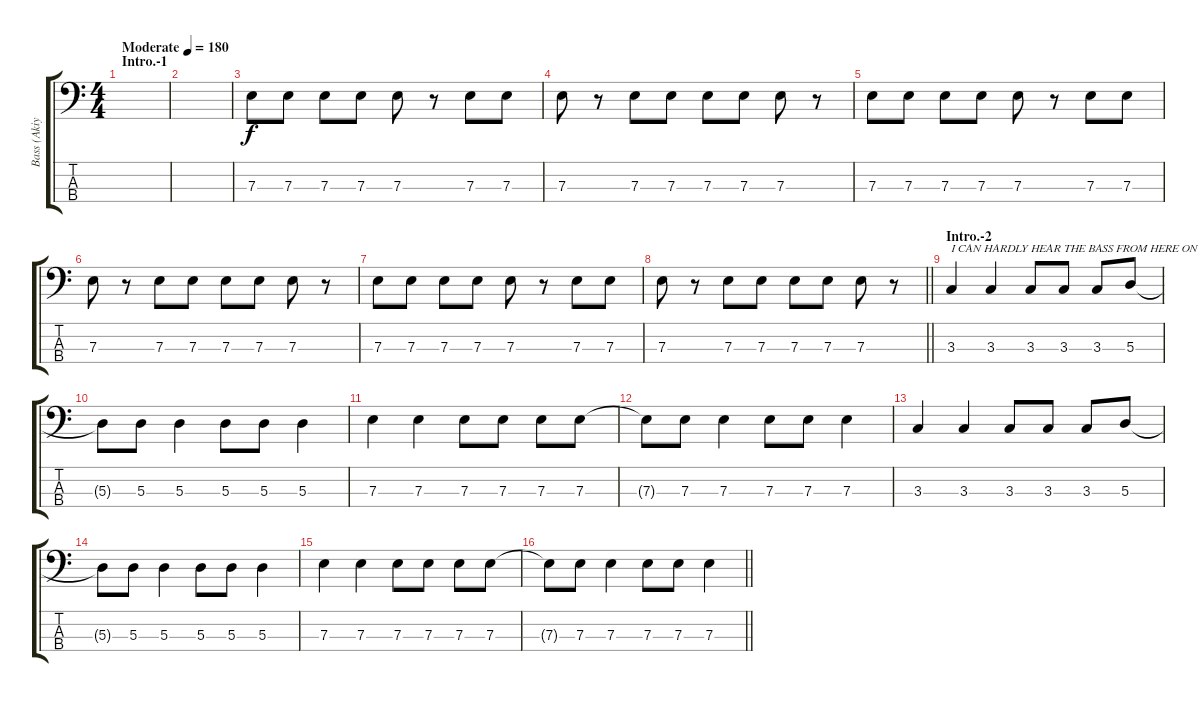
\track ("Bass (Akiyama Mio)" "Bass (Akiy") {instrument electricbassfinger}
\staff {score tabs}
\tuning (G2 D2 A1 E1) {hide}
\ts (4 4)
\section ("" "Intro.-1")
\tempo (180 "Moderate")
\clef f4
\ks c
|
|
7.3.8 7.3.8 7.3.8 7.3.8 7.3.8 r.8 7.3.8 7.3.8 |
7.3.8 r.8 7.3.8 7.3.8 7.3.8 7.3.8 7.3.8 r.8 |
7.3.8 7.3.8 7.3.8 7.3.8 7.3.8 r.8 7.3.8 7.3.8 |
7.3.8 r.8 7.3.8 7.3.8 7.3.8 7.3.8 7.3.8 r.8 |
7.3.8 7.3.8 7.3.8 7.3.8 7.3.8 r.8 7.3.8 7.3.8 |
\barLineRight lightlight
7.3.8 r.8 7.3.8 7.3.8 7.3.8 7.3.8 7.3.8 r.8 |
\section ("" "Intro.-2")
3.3.4{txt "I CAN HARDLY HEAR THE BASS FROM HERE ON OUT"} 3.3.4 3.3.8 3.3.8 3.3.8 5.3.8 |
5.3{t}.8 5.3.8 5.3.4 5.3.8 5.3.8 5.3.4 |
7.3.4 7.3.4 7.3.8 7.3.8 7.3.8 7.3.8 |
7.3{t}.8 7.3.8 7.3.4 7.3.8 7.3.8 7.3.4 |
3.3.4 3.3.4 3.3.8 3.3.8 3.3.8 5.3.8 |
5.3{t}.8 5.3.8 5.3.4 5.3.8 5.3.8 5.3.4 |
7.3.4 7.3.4 7.3.8 7.3.8 7.3.8 7.3.8 |
\barLineRight lightlight
7.3{t}.8 7.3.8 7.3.4 7.3.8 7.3.8 7.3.4
